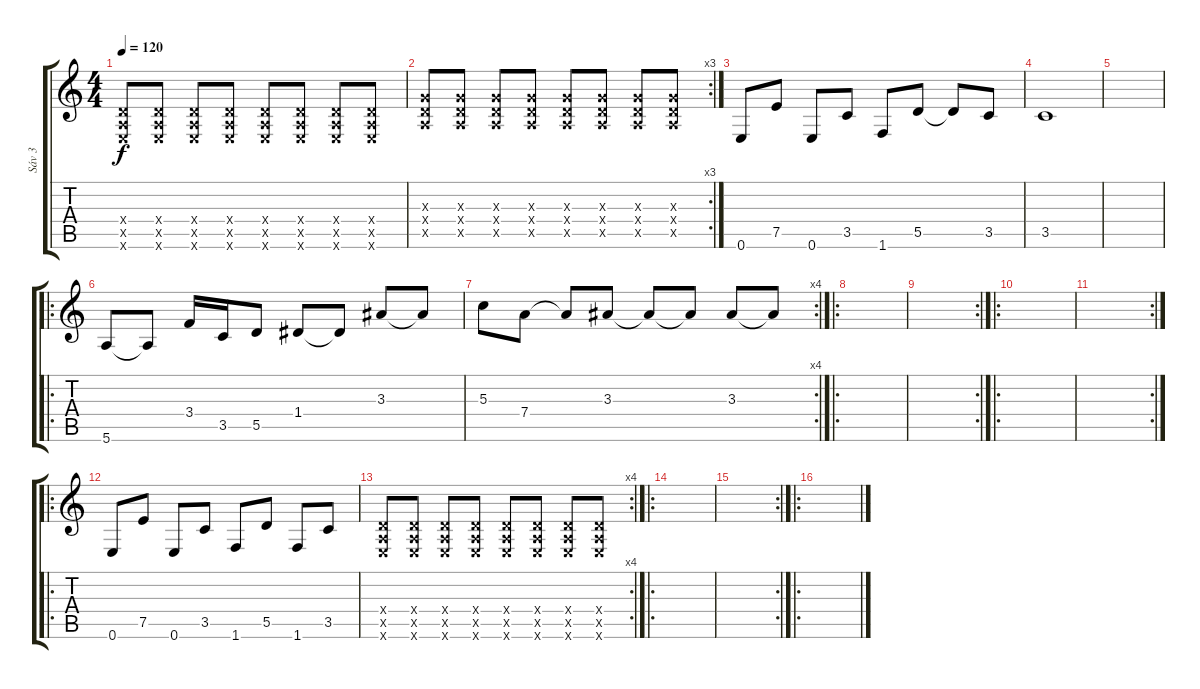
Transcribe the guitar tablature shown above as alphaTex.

\track ("Sáv 3" "Sáv 3") {instrument overdrivenguitar}
\staff {score tabs}
\tuning (E4 B3 G3 D3 A2 E2) {hide}
\ts (4 4)
\tempo 120
\clef g2
\ks c
(0.4{x} 0.5{x} 0.6{x}).8{dy f instrument overdrivenguitar} (0.4{x} 0.5{x} 0.6{x}).8 (0.4{x} 0.5{x} 0.6{x}).8 (0.4{x} 0.5{x} 0.6{x}).8 (0.4{x} 0.5{x} 0.6{x}).8 (0.4{x} 0.5{x} 0.6{x}).8 (0.4{x} 0.5{x} 0.6{x}).8 (0.4{x} 0.5{x} 0.6{x}).8 |
\rc 3
(0.3{x} 0.4{x} 0.5{x}).8 (0.3{x} 0.4{x} 0.5{x}).8 (0.3{x} 0.4{x} 0.5{x}).8 (0.3{x} 0.4{x} 0.5{x}).8 (0.3{x} 0.4{x} 0.5{x}).8 (0.3{x} 0.4{x} 0.5{x}).8 (0.3{x} 0.4{x} 0.5{x}).8 (0.3{x} 0.4{x} 0.5{x}).8 |
0.6.8 7.5.8 0.6.8 3.5.8 1.6.8 5.5.8 5.5{t}.8 3.5.8 |
3.5.1 |
|
\ro
5.6.8 5.6{t}.8 3.4.16 3.5.16 5.5.8 1.4.8 1.4{t}.8 3.3.8 3.3{t}.8 |
\rc 4
5.3.8 7.4.8 7.4{t}.8 3.3.8 3.3{t}.8 3.3{t}.8 3.3.8 3.3{t}.8 |
\ro
|
\rc 2
|
\ro
|
\rc 2
|
\ro
0.6.8 7.5.8 0.6.8 3.5.8 1.6.8 5.5.8 1.6.8 3.5.8 |
\rc 4
(0.4{x} 0.5{x} 0.6{x}).8 (0.4{x} 0.5{x} 0.6{x}).8 (0.4{x} 0.5{x} 0.6{x}).8 (0.4{x} 0.5{x} 0.6{x}).8 (0.4{x} 0.5{x} 0.6{x}).8 (0.4{x} 0.5{x} 0.6{x}).8 (0.4{x} 0.5{x} 0.6{x}).8 (0.4{x} 0.5{x} 0.6{x}).8 |
\ro
|
\rc 2
|
\ro
